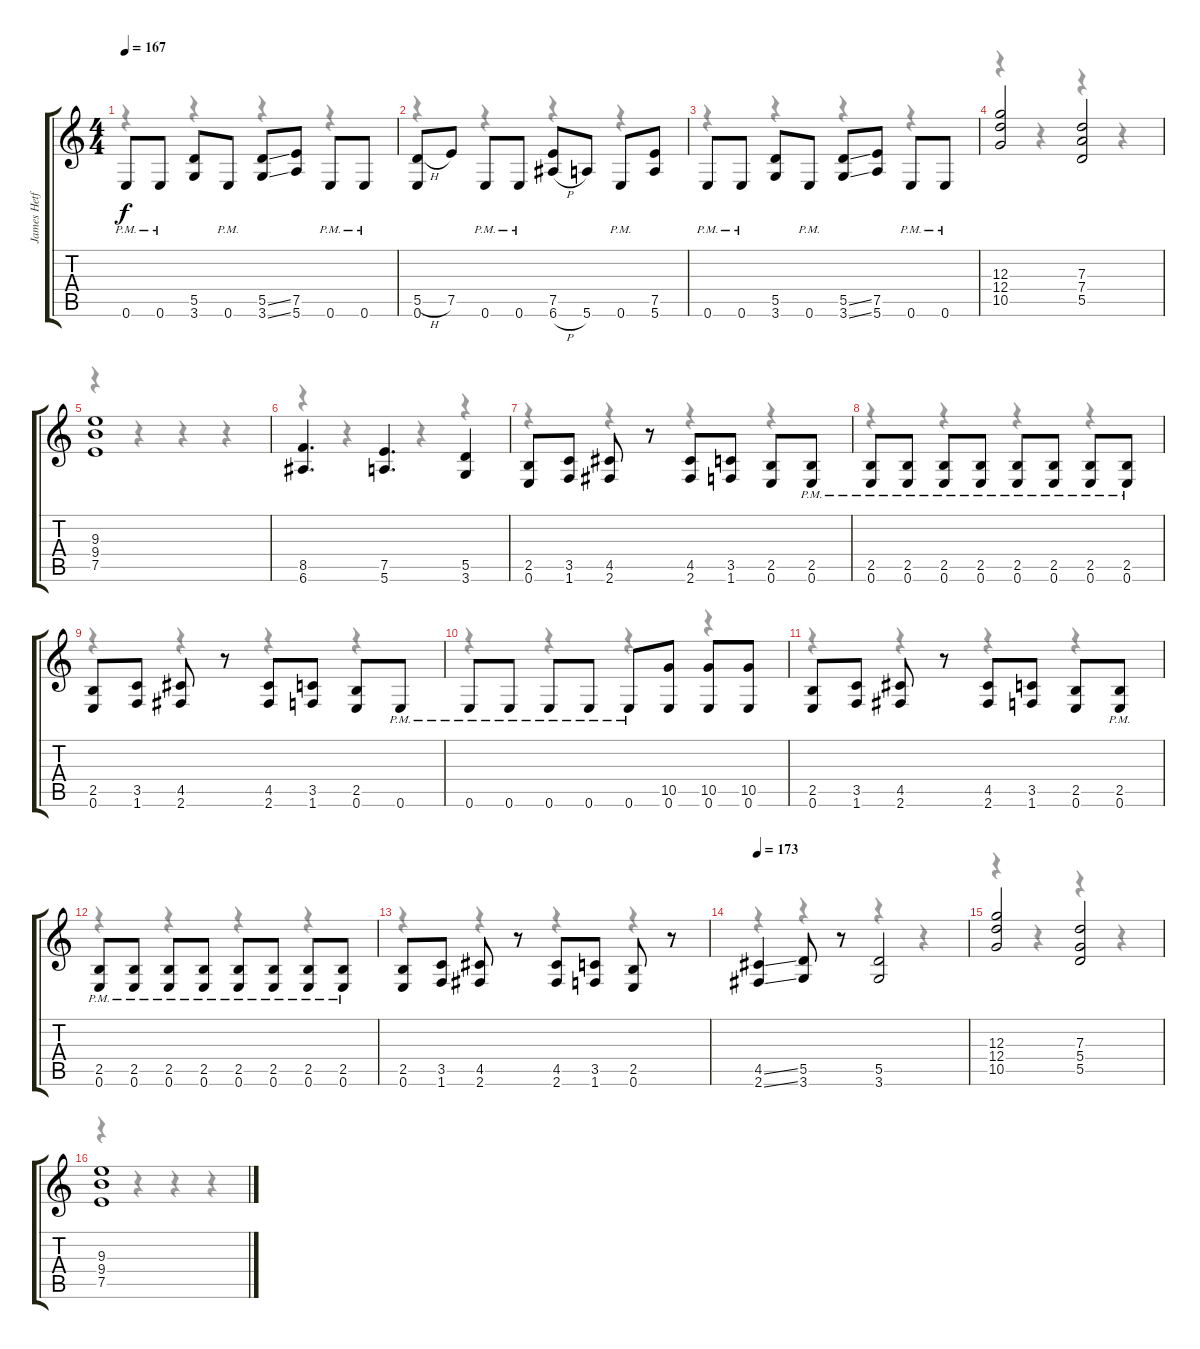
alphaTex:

\track ("James Hetfield" "James Hetf") {instrument distortionguitar}
\staff {score tabs}
\tuning (E4 B3 G3 D3 A2 E2) {hide}
\voice
\ts (4 4)
\tempo 167
\clef g2
\ks c
0.6{pm}.8{dy f} 0.6{pm}.8 (5.5 3.6).8 0.6{pm}.8 (5.5{ss} 3.6{ss}).8 (7.5 5.6).8 0.6{pm}.8 0.6{pm}.8 |
(5.5{h} 0.6).8 7.5.8 0.6{pm}.8 0.6{pm}.8 (7.5 6.6{h}).8 5.6.8 0.6{pm}.8 (7.5 5.6).8 |
0.6{pm}.8 0.6{pm}.8 (5.5 3.6).8 0.6{pm}.8 (5.5{ss} 3.6{ss}).8 (7.5 5.6).8 0.6{pm}.8 0.6{pm}.8 |
(12.3 12.4 10.5).2 (7.3 7.4 5.5).2 |
(9.3 9.4 7.5).1 |
(8.5 6.6).4{d} (7.5 5.6).4{d} (5.5 3.6).4 |
(2.5 0.6).8 (3.5 1.6).8 (4.5 2.6).8 r.8 (4.5 2.6).8 (3.5 1.6).8 (2.5 0.6).8 (2.5 0.6{pm}).8 |
(2.5 0.6{pm}).8 (2.5 0.6{pm}).8 (2.5 0.6{pm}).8 (2.5 0.6{pm}).8 (2.5 0.6{pm}).8 (2.5 0.6{pm}).8 (2.5 0.6{pm}).8 (2.5 0.6{pm}).8 |
(2.5 0.6).8 (3.5 1.6).8 (4.5 2.6).8 r.8 (4.5 2.6).8 (3.5 1.6).8 (2.5 0.6).8 0.6{pm}.8 |
0.6{pm}.8 0.6{pm}.8 0.6{pm}.8 0.6{pm}.8 0.6{pm}.8 (10.5 0.6).8 (10.5 0.6).8 (10.5 0.6).8 |
(2.5 0.6).8 (3.5 1.6).8 (4.5 2.6).8 r.8 (4.5 2.6).8 (3.5 1.6).8 (2.5 0.6).8 (2.5 0.6{pm}).8 |
(2.5 0.6{pm}).8 (2.5 0.6{pm}).8 (2.5 0.6{pm}).8 (2.5 0.6{pm}).8 (2.5 0.6{pm}).8 (2.5 0.6{pm}).8 (2.5 0.6{pm}).8 (2.5 0.6{pm}).8 |
(2.5 0.6).8 (3.5 1.6).8 (4.5 2.6).8 r.8 (4.5 2.6).8 (3.5 1.6).8 (2.5 0.6).8 r.8 |
\tempo 173
(4.5{ss} 2.6{ss}).4 (5.5 3.6).8 r.8 (5.5 3.6).2 |
(12.3 12.4 10.5).2 (7.3 5.4 5.5).2 |
(9.3 9.4 7.5).1
\voice
\clef g2
\ottava regular
\simile none
\ks c
r.4{dy f} r.4 r.4 r.4 |
r.4 r.4 r.4 r.4 |
r.4 r.4 r.4 r.4 |
r.4 r.4 r.4 r.4 |
r.4 r.4 r.4 r.4 |
r.4 r.4 r.4 r.4 |
r.4 r.4 r.4 r.4 |
r.4 r.4 r.4 r.4 |
r.4 r.4 r.4 r.4 |
r.4 r.4 r.4 r.4 |
r.4 r.4 r.4 r.4 |
r.4 r.4 r.4 r.4 |
r.4 r.4 r.4 r.4 |
r.4 r.4 r.4 r.4 |
r.4 r.4 r.4 r.4 |
r.4 r.4 r.4 r.4
